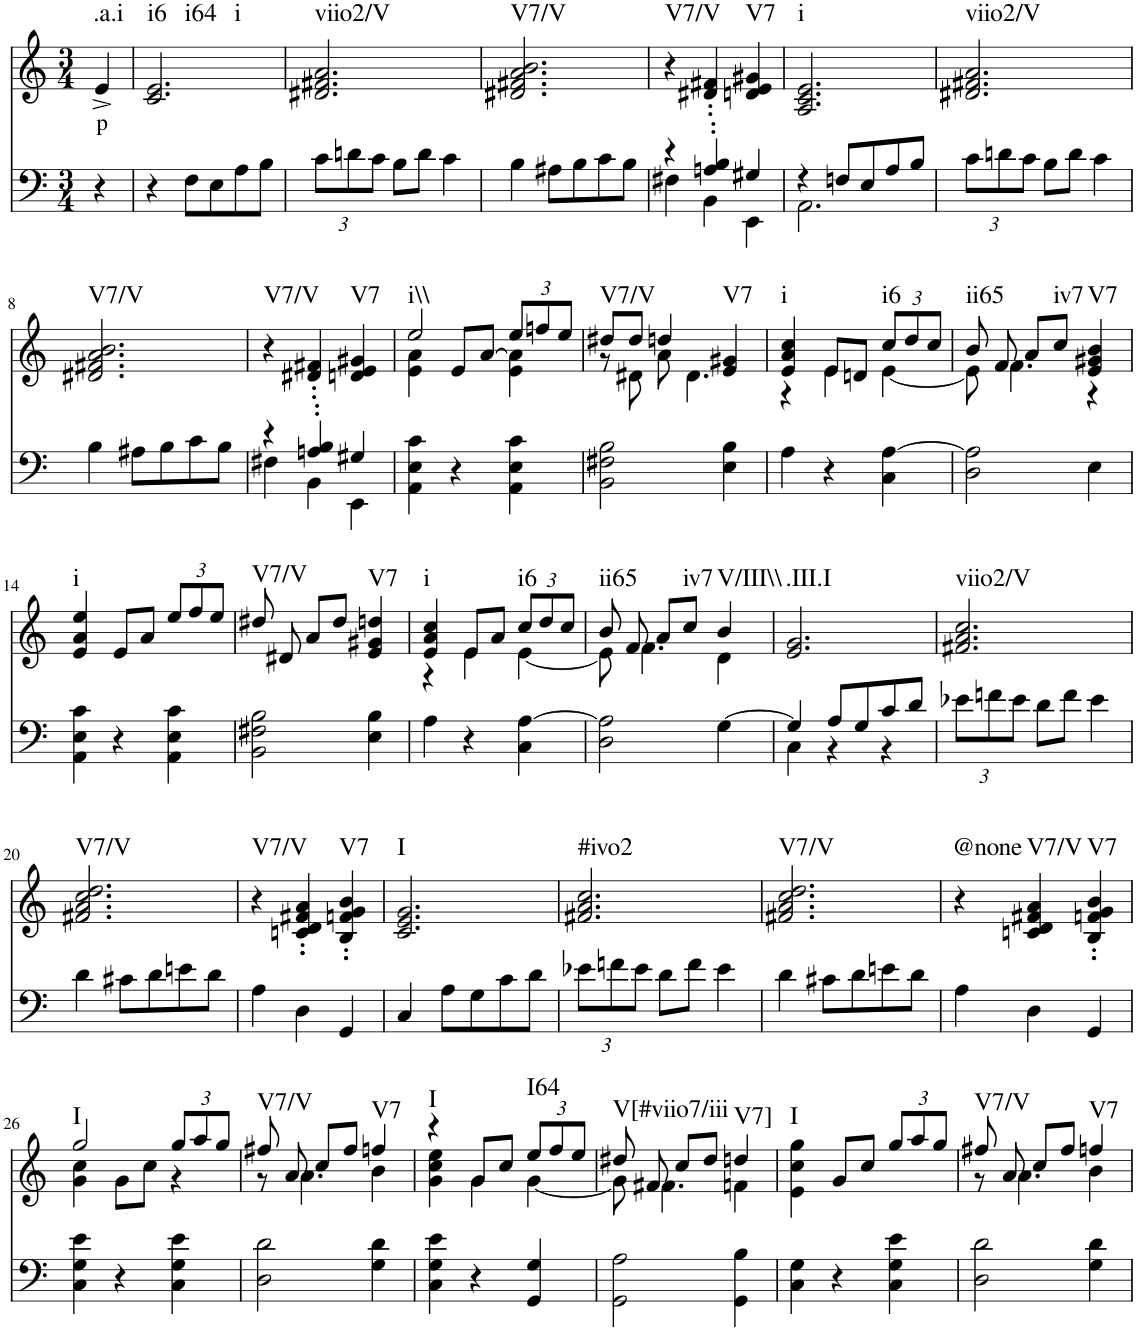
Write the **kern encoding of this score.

**kern	**kern	**text	**harte
*part2	*part1	*part1	*part1
*staff2	*staff1	*staff1	*
*I"Piano	*I"Piano	*	*
*I'Pno	*I'Pno	*	*
*clefF4	*clefG2	*	*
*k[]	*k[]	*	*
*M3/4	*M3/4	*	*
=1	=1	=1	=1
!	!	!LO:LY:b	!LO:H:kt=.a.i
4r	4e^/	p	N
=2	=2	=2	=2
!	!	!	!LO:H:n=1:kt=i6
!	!	!	!LO:H:n=2:kt=i64
!	!	!	!LO:H:n=3:kt=i
4r	2.c/ 2.e/	.	N N N
8F\L	.	.	.
8E\	.	.	.
8A\	.	.	.
8B\J	.	.	.
=3	=3	=3	=3
*Xbrackettup	*	*	*
!	!	!	!LO:H:kt=viio2/V
12c\L	2.d#X/ 2.f#X/ 2.a/	.	N
12dn\	.	.	.
12c\J	.	.	.
8B\L	.	.	.
8d\J	.	.	.
4c\	.	.	.
=4	=4	=4	=4
!	!	!	!LO:H:kt=V7/V
4B\	2.d#X/ 2.f#X/ 2.a/ 2.b/	.	N
8A#X\L	.	.	.
8B\	.	.	.
8c\	.	.	.
8B\J	.	.	.
=5	=5	=5	=5
*^	*	*	*
!	!	!	!	!LO:H:kt=V7/V
4r	4F#X\	4r	.	N
4An/' 4B/'	4BB\	4d#X/' 4f#X/'	.	.
!	!	!	!	!LO:H:kt=V7
4G#X/	4EE\	4dn/ 4e/ 4g#X/	.	N
=6	=6	=6	=6	=6
!	!	!	!	!LO:H:kt=i
4r	2.AA\	2.A/ 2.c/ 2.e/	.	N
8Fn/L	.	.	.	.
8E/	.	.	.	.
8A/	.	.	.	.
8B/J	.	.	.	.
*v	*v	*	*	*
=7	=7	=7	=7
!	!	!	!LO:H:kt=viio2/V
12c\L	2.d#X/ 2.f#X/ 2.a/	.	N
12dn\	.	.	.
12c\J	.	.	.
8B\L	.	.	.
8d\J	.	.	.
4c\	.	.	.
!!LO:LB:g=z
=8	=8	=8	=8
!	!	!	!LO:H:kt=V7/V
4B\	2.d#X/ 2.f#X/ 2.a/ 2.b/	.	N
8A#X\L	.	.	.
8B\	.	.	.
8c\	.	.	.
8B\J	.	.	.
=9	=9	=9	=9
*^	*	*	*
!	!	!	!	!LO:H:kt=V7/V
4r	4F#X\	4r	.	N
4An/' 4B/'	4BB\	4d#X/' 4f#X/'	.	.
!	!	!	!	!LO:H:kt=V7
4G#X/	4EE\	4dn/ 4e/ 4g#X/	.	N
=10	=10	=10	=10	=10
*	*	*^	*	*
!	!	!	!	!	!LO:H:kt=i\\
*v	*v	*	*	*	*
4AA\ 4E\ 4c\	2ee/	4e\ 4a\	.	N
4r	.	8e/L	.	.
.	.	[8a/J	.	.
*	*Xbrackettup	*	*	*
4AA\ 4E\ 4c\	12ee/L	4e\ 4a\]	.	.
.	12ffn/	.	.	.
.	12ee/J	.	.	.
=11	=11	=11	=11	=11
!	!	!	!	!LO:H:kt=V7/V
2BB\ 2F#X\ 2B\	8dd#X/L	8r	.	N
.	8dd#/J	8d#X\	.	.
.	4ddn/	8a\	.	.
.	.	4.d#\	.	.
!	!	!	!	!LO:H:kt=V7
4E\ 4B\	4e/ 4g#X/	.	.	N
=12	=12	=12	=12	=12
!	!	!	!	!LO:H:kt=i
4A\	4e/ 4a/ 4cc/	4r	.	N
4r	8e/L	4e\	.	.
.	8dn/J	.	.	.
!	!	!	!	!LO:H:kt=i6
4C\ [4A\	12cc/L	[4e\	.	N
.	12dd/	.	.	.
.	12cc/J	.	.	.
=13	=13	=13	=13	=13
!	!	!	!	!LO:H:kt=ii65
2D\ 2A\]	8b/	8e\]	.	N
.	8f/	4.f\	.	.
.	8a/L	.	.	.
!	!	!	!	!LO:H:kt=iv7
.	8cc/J	.	.	N
!	!	!	!	!LO:H:kt=V7
4E\	4e/ 4g#X/ 4b/	4r	.	N
!!LO:LB:g=z
=14	=14	=14	=14	=14
!	!	!	!	!LO:H:kt=i
*	*v	*v	*	*
4AA\ 4E\ 4c\	4e/ 4a/ 4ee/	.	N
4r	8e/L	.	.
.	8a/J	.	.
4AA\ 4E\ 4c\	12ee/L	.	.
.	12ff/	.	.
.	12ee/J	.	.
=15	=15	=15	=15
!	!	!	!LO:H:kt=V7/V
2BB\ 2F#X\ 2B\	8dd#X/	.	N
.	8d#X/	.	.
.	8a/L	.	.
.	8dd#/J	.	.
!	!	!	!LO:H:kt=V7
4E\ 4B\	4e/ 4g#X/ 4ddn/	.	N
=16	=16	=16	=16
*	*^	*	*
!	!	!	!	!LO:H:kt=i
4A\	4e/ 4a/ 4cc/	4r	.	N
4r	8e/L	4e\	.	.
.	8a/J	.	.	.
!	!	!	!	!LO:H:kt=i6
4C\ [4A\	12cc/L	[4e\	.	N
.	12dd/	.	.	.
.	12cc/J	.	.	.
=17	=17	=17	=17	=17
!	!	!	!	!LO:H:kt=ii65
2D\ 2A\]	8b/	8e\]	.	N
.	8f/	4.f\	.	.
.	8a/L	.	.	.
!	!	!	!	!LO:H:kt=iv7
.	8cc/J	.	.	N
!	!	!	!	!LO:H:kt=V/III\\
[4G\	4b/	4d\	.	N
=18	=18	=18	=18	=18
*^	*	*	*	*
!	!	!	!	!	!LO:H:kt=.III.I
*	*	*v	*v	*	*
4G/]	4C\	2.e/ 2.g/	.	N
8A/L	4r	.	.	.
8G/	.	.	.	.
8c/	4r	.	.	.
8d/J	.	.	.	.
*v	*v	*	*	*
=19	=19	=19	=19
!	!	!	!LO:H:kt=viio2/V
12e-X\L	2.f#X/ 2.a/ 2.cc/	.	N
12fn\	.	.	.
12e-\J	.	.	.
8d\L	.	.	.
8f\J	.	.	.
4e-\	.	.	.
!!LO:LB:g=z
=20	=20	=20	=20
!	!	!	!LO:H:kt=V7/V
4d\	2.f#X/ 2.a/ 2.cc/ 2.dd/	.	N
8c#X\L	.	.	.
8d\	.	.	.
8en\	.	.	.
8d\J	.	.	.
=21	=21	=21	=21
!	!	!	!LO:H:kt=V7/V
4A\	4r	.	N
4D\	4cn/' 4d/' 4f#X/' 4a/'	.	.
!	!	!	!LO:H:kt=V7
4GG/	4B/' 4fn/' 4g/' 4b/'	.	N
=22	=22	=22	=22
!	!	!	!LO:H:kt=I
4C/	2.c/ 2.e/ 2.g/	.	N
8A\L	.	.	.
8G\	.	.	.
8c\	.	.	.
8d\J	.	.	.
=23	=23	=23	=23
!	!	!	!LO:H:kt=#ivo2
12e-X\L	2.f#X/ 2.a/ 2.cc/	.	N
12fn\	.	.	.
12e-\J	.	.	.
8d\L	.	.	.
8f\J	.	.	.
4e-\	.	.	.
=24	=24	=24	=24
!	!	!	!LO:H:kt=V7/V
4d\	2.f#X/ 2.a/ 2.cc/ 2.dd/	.	N
8c#X\L	.	.	.
8d\	.	.	.
8en\	.	.	.
8d\J	.	.	.
=25	=25	=25	=25
!	!	!	!LO:H:kt=@none
4A\	4r	.	N
!	!	!	!LO:H:kt=V7/V
4D\	4cn/ 4d/ 4f#X/ 4a/	.	N
!	!	!	!LO:H:kt=V7
4GG/	4B/' 4fn/' 4g/' 4b/'	.	N
!!LO:LB:g=z
=26	=26	=26	=26
*	*^	*	*
!	!	!	!	!LO:H:kt=I
4C\ 4G\ 4e\	2gg/	4g\ 4cc\	.	N
4r	.	8g\L	.	.
.	.	8cc\J	.	.
4C\ 4G\ 4e\	12gg/L	4r	.	.
.	12aa/	.	.	.
.	12gg/J	.	.	.
=27	=27	=27	=27	=27
!	!	!	!	!LO:H:kt=V7/V
2D\ 2d\	8ff#X/	8r	.	N
.	8a/	4.a\	.	.
.	8cc/L	.	.	.
.	8ff#/J	.	.	.
!	!	!	!	!LO:H:kt=V7
4G\ 4d\	4ffn/	4b\	.	N
=28	=28	=28	=28	=28
!	!	!	!	!LO:H:kt=I
4C\ 4G\ 4e\	4r	4g\ 4cc\ 4ee\	.	N
4r	8g/L	4g\	.	.
.	8cc/J	.	.	.
!	!	!	!	!LO:H:kt=I64
4GG/ 4G/	12ee/L	[4g\	.	N
.	12ff/	.	.	.
.	12ee/J	.	.	.
=29	=29	=29	=29	=29
!	!	!	!	!LO:H:kt=V[#viio7/iii
2GG\ 2A\	8dd#X/	8g\]	.	N
.	8f#X/	4.f#\	.	.
.	8cc/L	.	.	.
.	8dd#/J	.	.	.
!	!	!	!	!LO:H:kt=V7]
4GG\ 4B\	4ddn/	4fn\	.	N
=30	=30	=30	=30	=30
!	!	!	!	!LO:H:kt=I
*	*v	*v	*	*
4C\ 4G\	4e\ 4cc\ 4gg\	.	N
4r	8g/L	.	.
.	8cc/J	.	.
4C\ 4G\ 4e\	12gg/L	.	.
.	12aa/	.	.
.	12gg/J	.	.
=31	=31	=31	=31
*	*^	*	*
!	!	!	!	!LO:H:kt=V7/V
2D\ 2d\	8ff#X/	8r	.	N
.	8a/	4.a\	.	.
.	8cc/L	.	.	.
.	8ff#/J	.	.	.
!	!	!	!	!LO:H:kt=V7
4G\ 4d\	4ffn/	4b\	.	N
*	*v	*v	*	*
=	=	=	=
*-	*-	*-	*-
